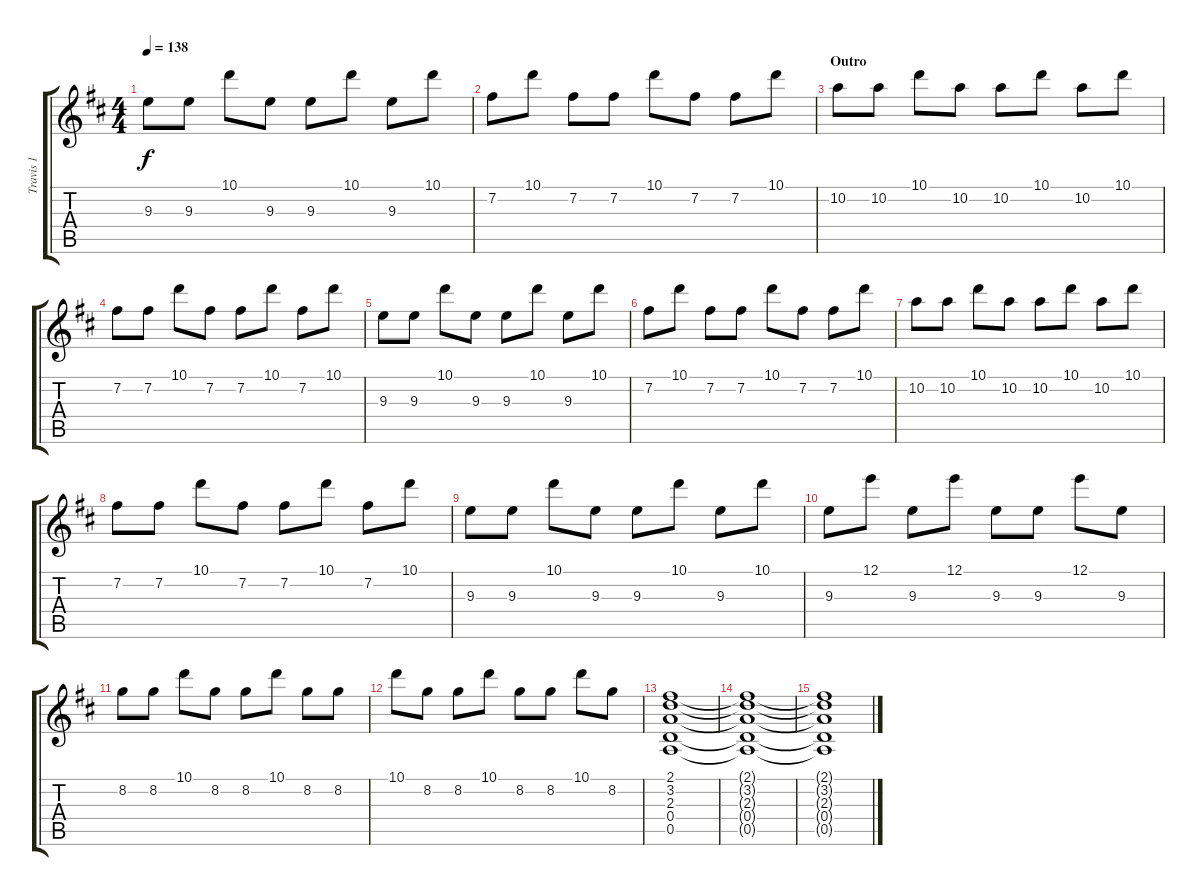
\track ("Travis 1" "Travis 1") {instrument electricguitarclean}
\staff {score tabs}
\tuning (E4 B3 G3 D3 A2 E2) {hide}
\ts (4 4)
\tempo 138
\clef g2
\ks d
9.3.8{dy f} 9.3.8 10.1.8 9.3.8 9.3.8 10.1.8 9.3.8 10.1.8 |
7.2.8 10.1.8 7.2.8 7.2.8 10.1.8 7.2.8 7.2.8 10.1.8 |
\section ("" "Outro")
10.2.8 10.2.8 10.1.8 10.2.8 10.2.8 10.1.8 10.2.8 10.1.8 |
7.2.8 7.2.8 10.1.8 7.2.8 7.2.8 10.1.8 7.2.8 10.1.8 |
9.3.8 9.3.8 10.1.8 9.3.8 9.3.8 10.1.8 9.3.8 10.1.8 |
7.2.8 10.1.8 7.2.8 7.2.8 10.1.8 7.2.8 7.2.8 10.1.8 |
10.2.8 10.2.8 10.1.8 10.2.8 10.2.8 10.1.8 10.2.8 10.1.8 |
7.2.8 7.2.8 10.1.8 7.2.8 7.2.8 10.1.8 7.2.8 10.1.8 |
9.3.8 9.3.8 10.1.8 9.3.8 9.3.8 10.1.8 9.3.8 10.1.8 |
9.3.8 12.1.8 9.3.8 12.1.8 9.3.8 9.3.8 12.1.8 9.3.8 |
8.2.8 8.2.8 10.1.8 8.2.8 8.2.8 10.1.8 8.2.8 8.2.8 |
10.1.8 8.2.8 8.2.8 10.1.8 8.2.8 8.2.8 10.1.8 8.2.8 |
(2.1 3.2 2.3 0.4 0.5).1 |
(2.1{t} 3.2{t} 2.3{t} 0.4{t} 0.5{t}).1 |
(2.1{t} 3.2{t} 2.3{t} 0.4{t} 0.5{t}).1
